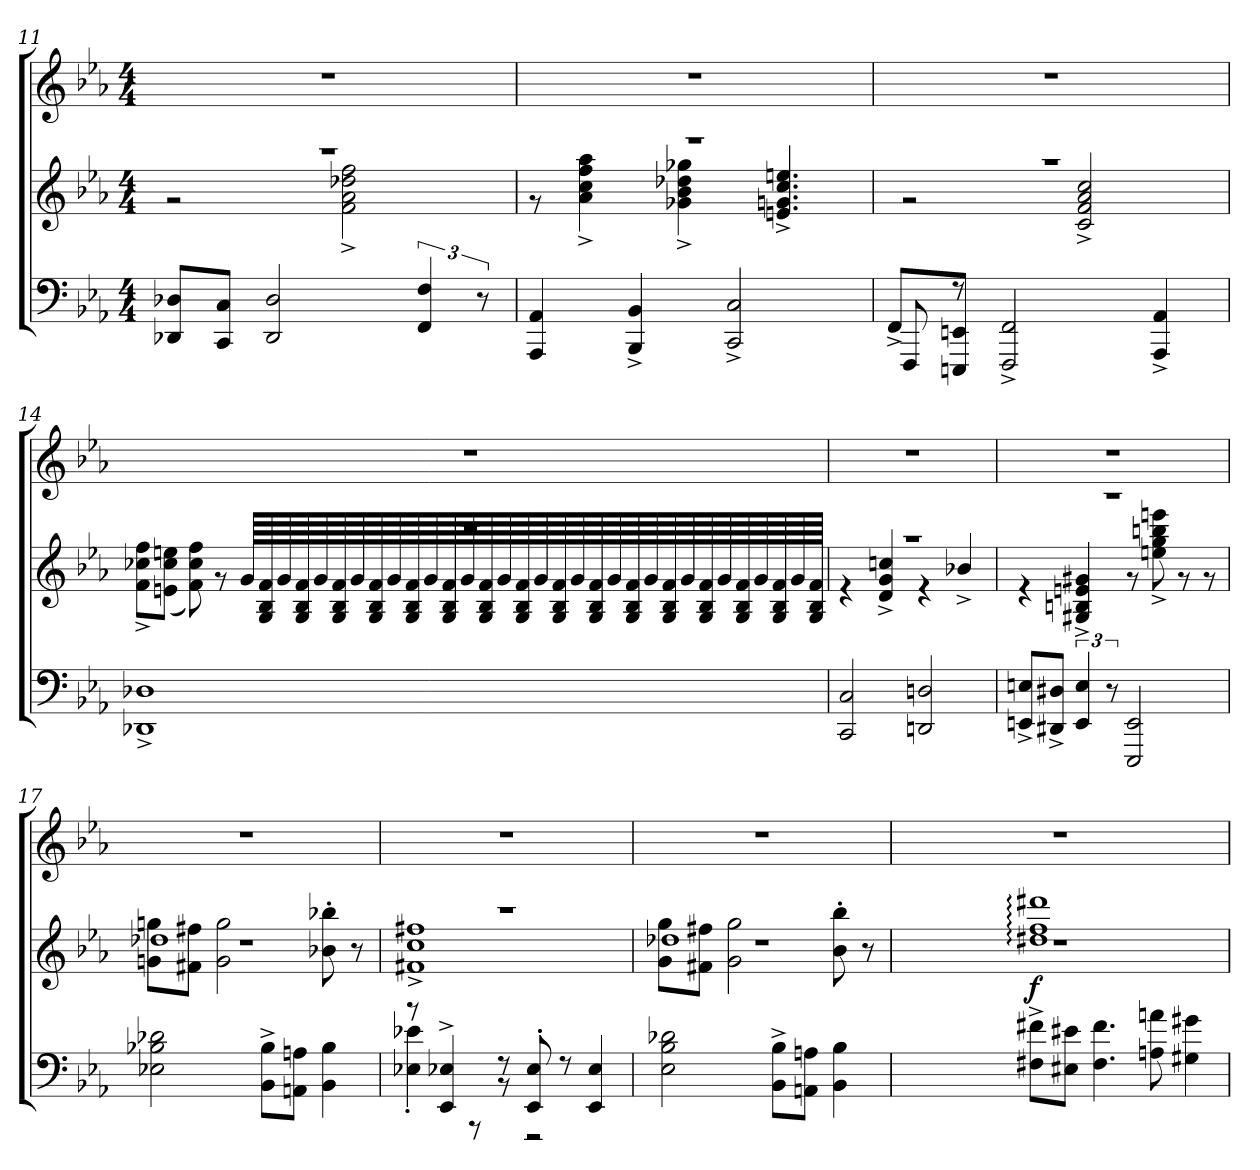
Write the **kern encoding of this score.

**kern	**kern	**dynam	**kern
*part2	*part2	*part2	*part1
*staff3	*staff2	*staff2/3	*staff1
*clefF4	*clefG2	*	*clefG2
*k[b-e-a-]	*k[b-e-a-]	*	*k[b-e-a-]
*M4/4	*M4/4	*	*M4/4
=11	=11	=11	=11
*	*^	*	*
8DD-X/ 8D-X/L	1r	2r	.	1r
8CC/ 8C/J	.	.	.	.
2DD-/ 2D-/	.	.	.	.
.	.	2f\^ 2a-\^ 2dd-X\^ 2ff\^	.	.
6FF/ 6F/	.	.	.	.
12r	.	.	.	.
=12	=12	=12	=12	=12
4AAA-/ 4AA-/	1r	8r	.	1r
.	.	4a-\^ 4cc\^ 4ff\^ 4aa-\^	.	.
4BBB-/^ 4BB-/^	.	.	.	.
.	.	4g-X\^ 4b-\^ 4dd-X\^ 4gg-X\^	.	.
2CC/^ 2C/^	.	.	.	.
.	.	4.en/^ 4.gn/^ 4.cc/^ 4.een/^	.	.
=13	=13	=13	=13	=13
*^	*	*	*	*
8FFF/	8FF^/L	1r	2r	.	1r
8r	8EEEn/ 8EEn/J	.	.	.	.
2FFF/^ 2FF/^	2.ryy	.	.	.	.
.	.	.	2c/^ 2f/^ 2a-/^ 2cc/^	.	.
4AAA-/^ 4AA-/^	.	.	.	.	.
*v	*v	*	*	*	*
=14	=14	=14	=14	=14
1DD-X^ 1D-X^	1r	8f\^ 8cc-X\^ 8ff\^L	.	1r
.	.	(>8en\ 8cc-\ 8een\J	.	.
.	.	8f\ 8cc-\ 8ff\)	.	.
.	.	8r	.	.
*	*tremolo	*	*	*
.	.	64g/LLLL	.	.
.	.	64G/ 64B-/ 64f/	.	.
.	.	64g/	.	.
.	.	64G/ 64B-/ 64f/	.	.
.	.	64g/	.	.
.	.	64G/ 64B-/ 64f/	.	.
.	.	64g/	.	.
.	.	64G/ 64B-/ 64f/	.	.
.	.	64g/	.	.
.	.	64G/ 64B-/ 64f/	.	.
.	.	64g/	.	.
.	.	64G/ 64B-/ 64f/	.	.
.	.	64g/	.	.
.	.	64G/ 64B-/ 64f/	.	.
.	.	64g/	.	.
.	.	64G/ 64B-/ 64f/	.	.
.	.	64g/	.	.
.	.	64G/ 64B-/ 64f/	.	.
.	.	64g/	.	.
.	.	64G/ 64B-/ 64f/	.	.
.	.	64g/	.	.
.	.	64G/ 64B-/ 64f/	.	.
.	.	64g/	.	.
.	.	64G/ 64B-/ 64f/	.	.
.	.	64g/	.	.
.	.	64G/ 64B-/ 64f/	.	.
.	.	64g/	.	.
.	.	64G/ 64B-/ 64f/	.	.
.	.	64g/	.	.
.	.	64G/ 64B-/ 64f/	.	.
.	.	64g/	.	.
.	.	64G/ 64B-/ 64f/JJJJ	.	.
*	*Xtremolo	*	*	*
=15	=15	=15	=15	=15
2CC/ 2C/	1r	4r	.	1r
.	.	.	.	.
.	.	.	.	.
.	.	.	.	.
.	.	.	.	.
.	.	.	.	.
.	.	.	.	.
.	.	.	.	.
.	.	.	.	.
.	.	.	.	.
.	.	.	.	.
.	.	.	.	.
.	.	.	.	.
.	.	.	.	.
.	.	.	.	.
.	.	.	.	.
.	.	4d/^ 4g/^ 4ccn/^	.	.
2DDn/ 2Dn/	.	4r	.	.
.	.	4b-X^/	.	.
=16	=16	=16	=16	=16
8EEn/^ 8En/^L	1r	4r	.	1r
8DD#X/^ 8D#X/^J	.	.	.	.
6EE/ 6E/	.	4G#X/^ 4Bn/^ 4en/^ 4g#X/^	.	.
12r	.	.	.	.
2EEE-/ 2EE/	.	8r	.	.
.	.	8een\^ 8gg\^ 8bbn\^ 8eeen\^	.	.
.	.	8r	.	.
.	.	8r	.	.
=17	=17	=17	=17	=17
*	*	*^	*	*
2E-X\ 2B-X\ 2d-X\	1r	1dd-X	8gn\ 8ggn\L	.	1r
.	.	.	8f#X\ 8ff#X\J	.	.
.	.	.	2g\ 2gg\	.	.
8BB-\^ 8B-\^L	.	.	.	.	.
8AAn\ 8An\J	.	.	.	.	.
4BB-\ 4B-\	.	.	8b-X\' 8bb-X\'	.	.
.	.	.	8r	.	.
*	*	*v	*v	*	*
=18	=18	=18	=18	=18
*^	*	*	*	*
8r	4E-X\' 4e-X\'	1r	1f#X^ 1cc^ 1ff#X^	.	1r
4EE-/^ 4E-X/^	.	.	.	.	.
.	8r	.	.	.	.
8r	8r	.	.	.	.
8EE-/' 8E-/'	2r	.	.	.	.
8r	.	.	.	.	.
4EE-/ 4E-/	.	.	.	.	.
*v	*v	*	*	*	*
=19	=19	=19	=19	=19
*	*	*^	*	*
2E-\ 2B-\ 2d-X\	1r	1dd-X	8g\ 8gg\L	.	1r
.	.	.	8f#X\ 8ff#X\J	.	.
.	.	.	2g\ 2gg\	.	.
8BB-\^ 8B-\^L	.	.	.	.	.
8AAn\ 8An\J	.	.	.	.	.
4BB-\ 4B-\	.	.	8b-\' 8bb-\'	.	.
.	.	.	8r	.	.
=20	=20	=20	=20	=20	=20
!	!	!	!	!LO:DY:b	!
*	*	*v	*v	*	*
8F#X\^ 8f#X\^L	1r	1dd#X: 1ff: 1ddd#X:	f	1r
8E#X\ 8e#X\J	.	.	.	.
4.F#\ 4.f#\	.	.	.	.
8An\ 8an\	.	.	.	.
4G#X\ 4g#X\	.	.	.	.
*	*v	*v	*	*
=	=	=	=
*-	*-	*-	*-
